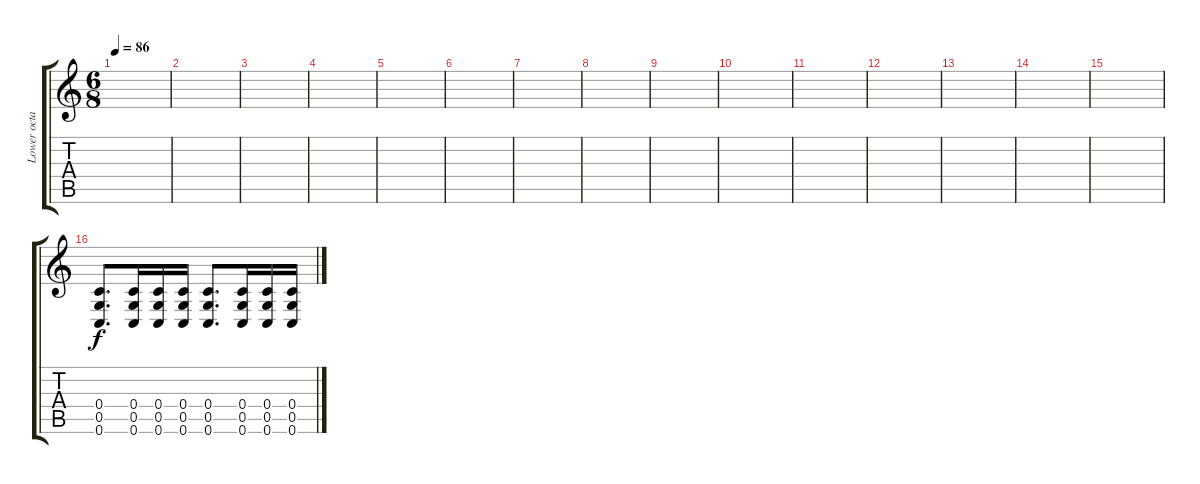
\track ("Lower octave" "Lower octa") {instrument acousticguitarsteel}
\staff {score tabs}
\tuning (E4 C4 G3 C3 G2 C2) {hide}
\ts (6 8)
\tempo 86
\clef g2
\ks c
|
|
|
|
|
|
|
|
|
|
|
|
|
|
|
(0.4 0.5 0.6).8{d volume 12 instrument acousticguitarsteel} (0.4 0.5 0.6).16 (0.4 0.5 0.6).16 (0.4 0.5 0.6).16 (0.4 0.5 0.6).8{d} (0.4 0.5 0.6).16 (0.4 0.5 0.6).16 (0.4 0.5 0.6).16
